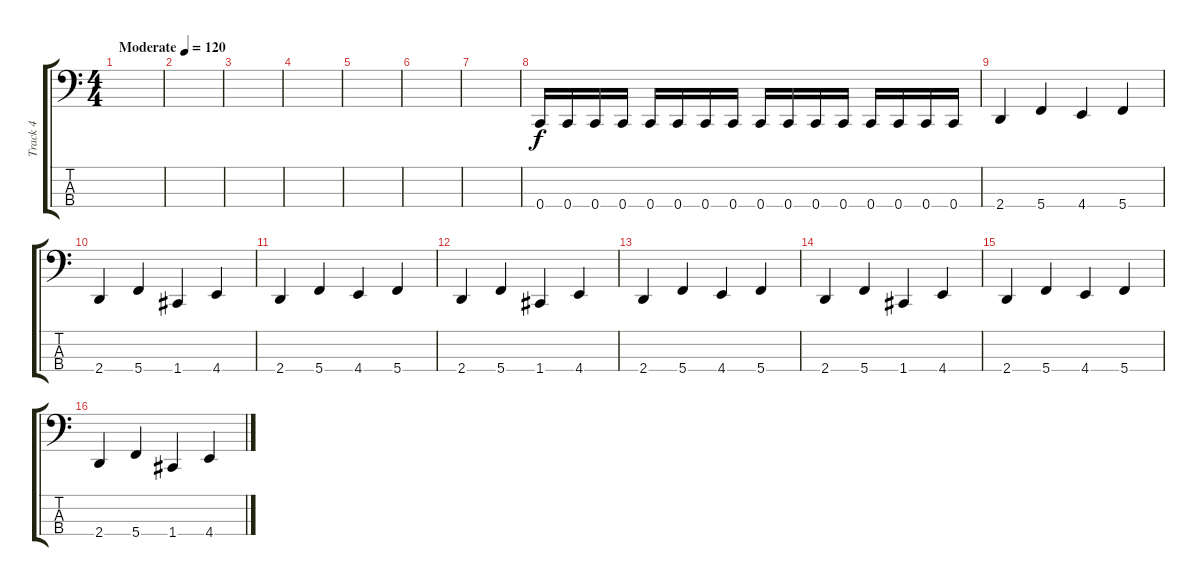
\track ("Track 4" "Track 4") {instrument electricbassfinger}
\staff {score tabs}
\tuning (Eb2 Bb1 F1 C1) {hide}
\ts (4 4)
\tempo (120 "Moderate")
\clef f4
\ks c
|
|
|
|
|
|
|
0.4.16 0.4.16 0.4.16 0.4.16 0.4.16 0.4.16 0.4.16 0.4.16 0.4.16 0.4.16 0.4.16 0.4.16 0.4.16 0.4.16 0.4.16 0.4.16 |
2.4.4 5.4.4 4.4.4 5.4.4 |
2.4.4 5.4.4 1.4.4 4.4.4 |
2.4.4 5.4.4 4.4.4 5.4.4 |
2.4.4 5.4.4 1.4.4 4.4.4 |
2.4.4 5.4.4 4.4.4 5.4.4 |
2.4.4 5.4.4 1.4.4 4.4.4 |
2.4.4 5.4.4 4.4.4 5.4.4 |
2.4.4 5.4.4 1.4.4 4.4.4
